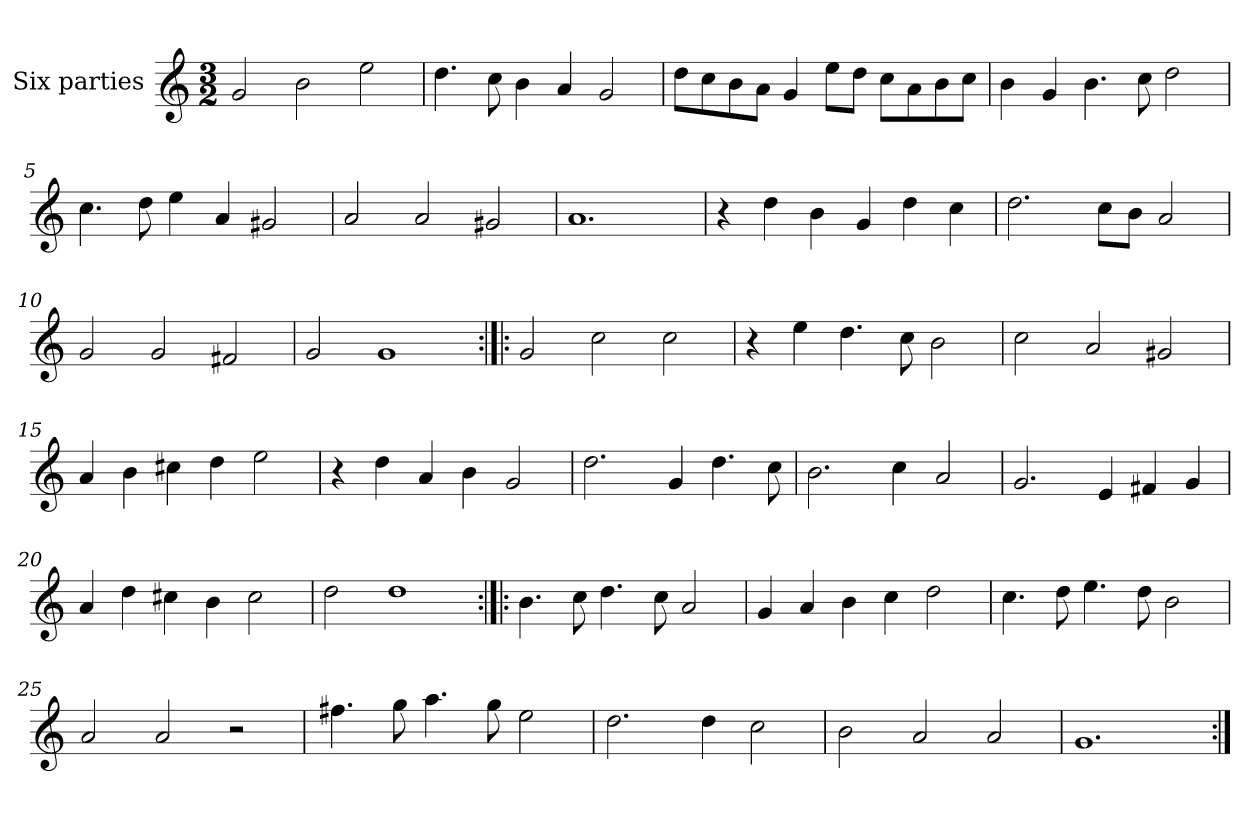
**kern
*part1
*staff1
*I"Six parties
*clefG2
*k[]
*M3/2
*MM180
=1
2g/
2b\
2ee\
=2
4.dd\
8cc\
4b\
4a/
2g/
=3
8dd\L
8cc\
8b\
8a\J
4g/
8ee\L
8dd\J
8cc\L
8a\
8b\
8cc\J
=4
4b\
4g/
4.b\
8cc\
2dd\
=5
4.cc\
8dd\
4ee\
4a/
2g#X/
=6
2a/
2a/
2g#X/
=7
1.a
=8
4r
4dd\
4b\
4g/
4dd\
4cc\
=9
2.dd\
8cc\L
8b\J
2a/
=10
2g/
2g/
2f#X/
=11
2g/
1g
=12:|!|:
2g/
2cc\
2cc\
=13
4r
4ee\
4.dd\
8cc\
2b\
=14
2cc\
2a/
2g#X/
=15
4a/
4b\
4cc#X\
4dd\
2ee\
=16
4r
4dd\
4a/
4b\
2g/
=17
2.dd\
4g/
4.dd\
8cc\
=18
2.b\
4cc\
2a/
=19
2.g/
4e/
4f#X/
4g/
=20
4a/
4dd\
4cc#X\
4b\
2cc#\
=21
2dd\
1dd
=22:|!|:
4.b\
8cc\
4.dd\
8cc\
2a/
=23
4g/
4a/
4b\
4cc\
2dd\
=24
4.cc\
8dd\
4.ee\
8dd\
2b\
=25
2a/
2a/
2r
=26
4.ff#X\
8gg\
4.aa\
8gg\
2ee\
=27
2.dd\
4dd\
2cc\
=28
2b\
2a/
2a/
=29
1.g
=:|!
*-
